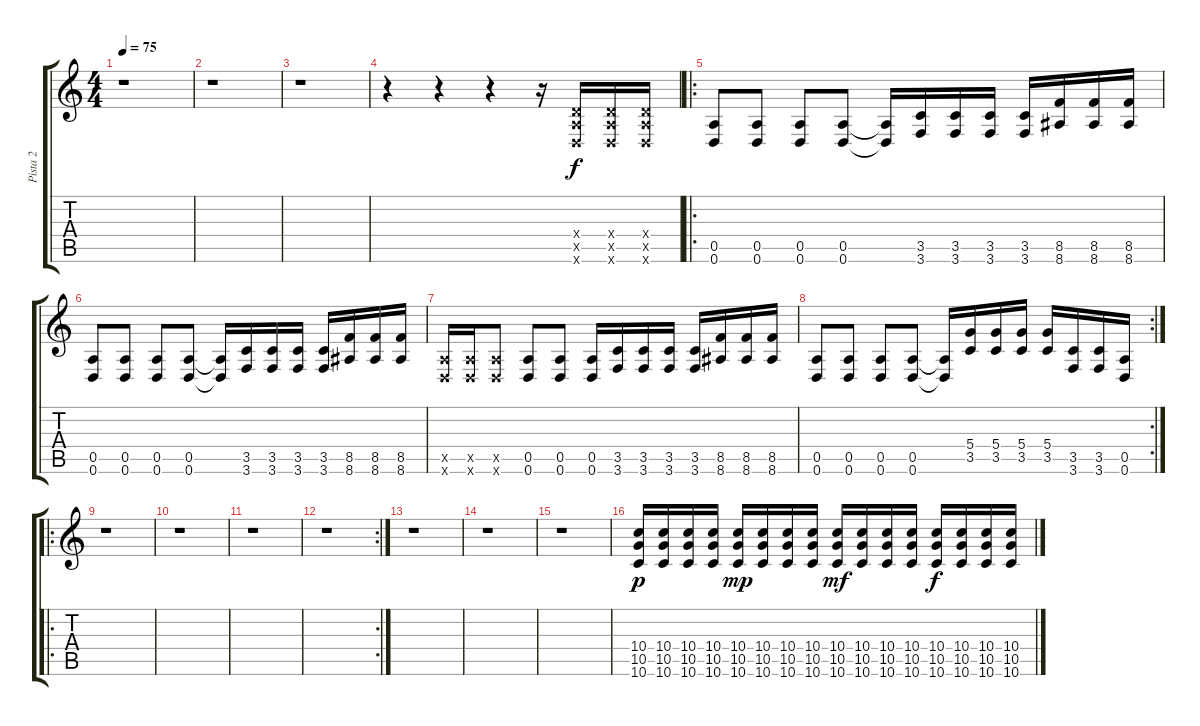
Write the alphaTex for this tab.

\track ("Pista 2" "Pista 2") {instrument distortionguitar}
\staff {score tabs}
\tuning (E4 B3 G3 D3 A2 D2) {hide}
\ts (4 4)
\tempo 75
\clef g2
\ks c
r.1{dy f instrument distortionguitar} |
r.1 |
r.1 |
r.4 r.4 r.4 r.16 (0.4{x} 0.5{x} 0.6{x}).16 (0.4{x} 0.5{x} 0.6{x}).16 (0.4{x} 0.5{x} 0.6{x}).16 |
\ro
(0.5 0.6).8 (0.5 0.6).8 (0.5 0.6).8 (0.5 0.6).8 (0.5{t} 0.6{t}).16 (3.5 3.6).16 (3.5 3.6).16 (3.5 3.6).16 (3.5 3.6).16 (8.5 8.6).16 (8.5 8.6).16 (8.5 8.6).16 |
(0.5 0.6).8 (0.5 0.6).8 (0.5 0.6).8 (0.5 0.6).8 (0.5{t} 0.6{t}).16 (3.5 3.6).16 (3.5 3.6).16 (3.5 3.6).16 (3.5 3.6).16 (8.5 8.6).16 (8.5 8.6).16 (8.5 8.6).16 |
(0.5{x} 0.6{x}).16 (0.5{x} 0.6{x}).16 (0.5{x} 0.6{x}).8 (0.5 0.6).8 (0.5 0.6).8 (0.5 0.6).16 (3.5 3.6).16 (3.5 3.6).16 (3.5 3.6).16 (3.5 3.6).16 (8.5 8.6).16 (8.5 8.6).16 (8.5 8.6).16 |
\rc 2
(0.5 0.6).8 (0.5 0.6).8 (0.5 0.6).8 (0.5 0.6).8 (0.5{t} 0.6{t}).16 (5.4 3.5).16 (5.4 3.5).16 (5.4 3.5).16 (5.4 3.5).16 (3.5 3.6).16 (3.5 3.6).16 (0.5 0.6).16 |
\ro
r.1 |
r.1 |
r.1 |
\rc 2
r.1 |
r.1 |
r.1 |
r.1 |
(10.4 10.5 10.6).16{dy p} (10.4 10.5 10.6).16 (10.4 10.5 10.6).16 (10.4 10.5 10.6).16 (10.4 10.5 10.6).16{dy mp} (10.4 10.5 10.6).16 (10.4 10.5 10.6).16 (10.4 10.5 10.6).16 (10.4 10.5 10.6).16{dy mf} (10.4 10.5 10.6).16 (10.4 10.5 10.6).16 (10.4 10.5 10.6).16 (10.4 10.5 10.6).16{dy f} (10.4 10.5 10.6).16 (10.4 10.5 10.6).16 (10.4 10.5 10.6).16
